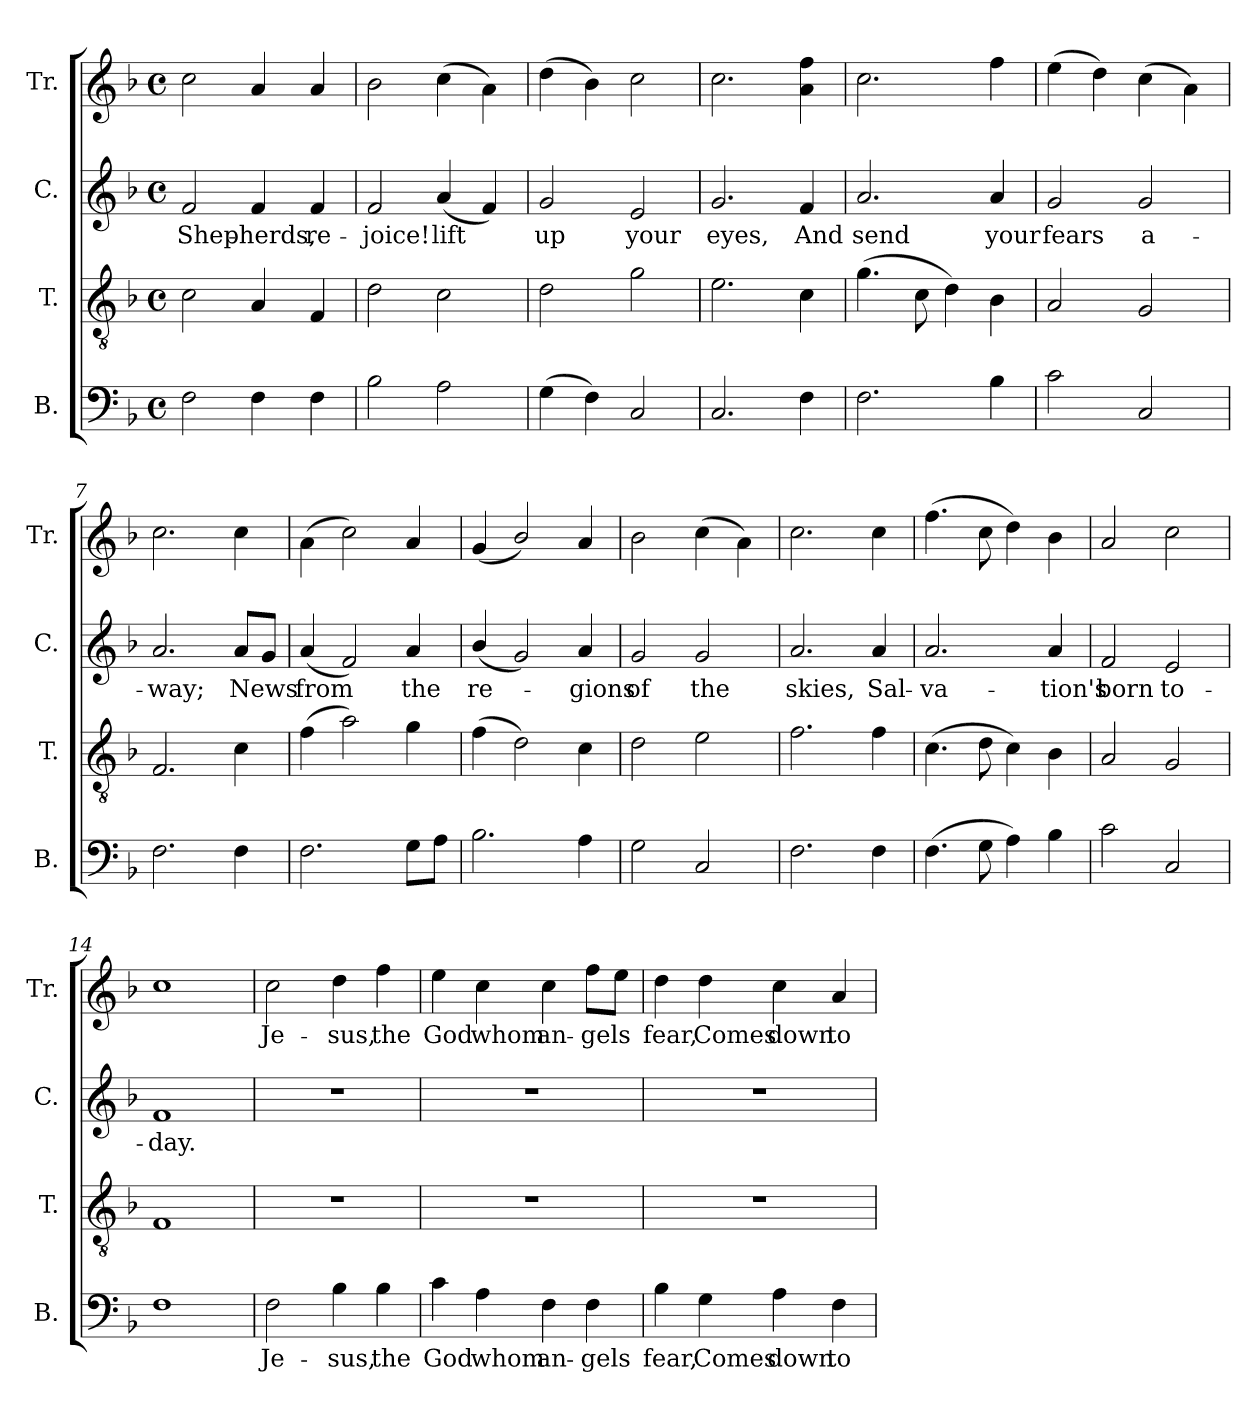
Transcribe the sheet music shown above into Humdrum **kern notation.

**kern	**text	**kern	**kern	**text	**kern	**text
*part4	*part4	*part3	*part2	*part2	*part1	*part1
*staff4	*staff4	*staff3	*staff2	*staff2	*staff1	*staff1
*I"B.	*	*I"T.	*I"C.	*	*I"Tr.	*
*I'B.	*	*I'T.	*I'C.	*	*I'Tr.	*
*clefF4	*	*clefGv2	*clefG2	*	*clefG2	*
*k[b-]	*	*k[b-]	*k[b-]	*	*k[b-]	*
*M4/4	*	*M4/4	*M4/4	*	*M4/4	*
*met(c)	*	*met(c)	*met(c)	*	*met(c)	*
*MM120	*	*MM120	*MM120	*	*MM120	*
=1	=1	=1	=1	=1	=1	=1
!	!	!	!	!LO:LY:b	!	!
2F\	.	2c\	2f/	Shep-	2cc\	.
!	!	!	!	!LO:LY:b	!	!
4F\	.	4A/	4f/	-herds,	4a/	.
!	!	!	!	!LO:LY:b	!	!
4F\	.	4F/	4f/	re-	4a/	.
=2	=2	=2	=2	=2	=2	=2
!	!	!	!	!LO:LY:b	!	!
2B-\	.	2d\	2f/	-joice!	2b-\	.
!	!	!	!	!LO:LY:b	!	!
2A\	.	2c\	(<4a/	lift	(>4cc\	.
.	.	.	4f/)	.	4a\)	.
=3	=3	=3	=3	=3	=3	=3
!	!	!	!	!LO:LY:b	!	!
(>4G\	.	2d\	2g/	up	(>4dd\	.
4F\)	.	.	.	.	4b-\)	.
!	!	!	!	!LO:LY:b	!	!
2C/	.	2g\	2e/	your	2cc\	.
=4	=4	=4	=4	=4	=4	=4
!	!	!	!	!LO:LY:b	!	!
2.C/	.	2.e\	2.g/	eyes,	2.cc\	.
!	!	!	!	!LO:LY:b	!	!
4F\	.	4c\	4f/	And	4a\ 4ff\	.
=5	=5	=5	=5	=5	=5	=5
!	!	!	!	!LO:LY:b	!	!
2.F\	.	(>4.g\	2.a/	send	2.cc\	.
.	.	8c\	.	.	.	.
.	.	4d\)	.	.	.	.
!	!	!	!	!LO:LY:b	!	!
4B-\	.	4B-\	4a/	your	4ff\	.
=6	=6	=6	=6	=6	=6	=6
!	!	!	!	!LO:LY:b	!	!
2c\	.	2A/	2g/	fears	(>4ee\	.
.	.	.	.	.	4dd\)	.
!	!	!	!	!LO:LY:b	!	!
2C/	.	2G/	2g/	a-	(>4cc\	.
.	.	.	.	.	4a\)	.
=7	=7	=7	=7	=7	=7	=7
!	!	!	!	!LO:LY:b	!	!
2.F\	.	2.F/	2.a/	-way;	2.cc\	.
!	!	!	!	!LO:LY:b	!	!
4F\	.	4c\	8a/L	News	4cc\	.
.	.	.	8g/J	.	.	.
=8	=8	=8	=8	=8	=8	=8
!	!	!	!	!LO:LY:b	!	!
2.F\	.	(>4f\	(<4a/	from	(>4a\	.
.	.	2a\)	2f/)	.	2cc\)	.
!	!	!	!	!LO:LY:b	!	!
8G\L	.	4g\	4a/	the	4a/	.
8A\J	.	.	.	.	.	.
=9	=9	=9	=9	=9	=9	=9
!	!	!	!	!LO:LY:b	!	!
2.B-\	.	(>4f\	(<4b-/	re-	(<4g/	.
.	.	2d\)	2g/)	.	2b-/)	.
!	!	!	!	!LO:LY:b	!	!
4A\	.	4c\	4a/	-gions	4a/	.
=10	=10	=10	=10	=10	=10	=10
!	!	!	!	!LO:LY:b	!	!
2G\	.	2d\	2g/	of	2b-\	.
!	!	!	!	!LO:LY:b	!	!
2C/	.	2e\	2g/	the	(>4cc\	.
.	.	.	.	.	4a\)	.
!!LO:LB:g=z
=11	=11	=11	=11	=11	=11	=11
!	!	!	!	!LO:LY:b	!	!
2.F\	.	2.f\	2.a/	skies,	2.cc\	.
!	!	!	!	!LO:LY:b	!	!
4F\	.	4f\	4a/	Sal-	4cc\	.
=12	=12	=12	=12	=12	=12	=12
!	!	!	!	!LO:LY:b	!	!
(>4.F\	.	(>4.c\	2.a/	-va-	(>4.ff\	.
8G\	.	8d\	.	.	8cc\	.
4A\)	.	4c\)	.	.	4dd\)	.
!	!	!	!	!LO:LY:b	!	!
4B-\	.	4B-\	4a/	-tion's	4b-\	.
=13	=13	=13	=13	=13	=13	=13
!	!	!	!	!LO:LY:b	!	!
2c\	.	2A/	2f/	born	2a/	.
!	!	!	!	!LO:LY:b	!	!
2C/	.	2G/	2e/	to-	2cc\	.
=14	=14	=14	=14	=14	=14	=14
!	!	!	!	!LO:LY:b	!	!
1F	.	1F	1f	-day.	1cc	.
=15	=15	=15	=15	=15	=15	=15
!	!LO:LY:b	!	!	!	!	!LO:LY:b
2F\	Je-	1r	1r	.	2cc\	Je-
!	!LO:LY:b	!	!	!	!	!LO:LY:b
4B-\	-sus,	.	.	.	4dd\	-sus,
!	!LO:LY:b	!	!	!	!	!LO:LY:b
4B-\	the	.	.	.	4ff\	the
=16	=16	=16	=16	=16	=16	=16
!	!LO:LY:b	!	!	!	!	!LO:LY:b
4c\	God	1r	1r	.	4ee\	God
!	!LO:LY:b	!	!	!	!	!LO:LY:b
4A\	whom	.	.	.	4cc\	whom
!	!LO:LY:b	!	!	!	!	!LO:LY:b
4F\	an-	.	.	.	4cc\	an-
!	!LO:LY:b	!	!	!	!	!LO:LY:b
4F\	-gels	.	.	.	8ff\L	-gels
.	.	.	.	.	8ee\J	.
=17	=17	=17	=17	=17	=17	=17
!	!LO:LY:b	!	!	!	!	!LO:LY:b
4B-\	fear,	1r	1r	.	4dd\	fear,
!	!LO:LY:b	!	!	!	!	!LO:LY:b
4G\	Comes	.	.	.	4dd\	Comes
!	!LO:LY:b	!	!	!	!	!LO:LY:b
4A\	down	.	.	.	4cc\	down
!	!LO:LY:b	!	!	!	!	!LO:LY:b
4F\	to	.	.	.	4a/	to
=	=	=	=	=	=	=
*-	*-	*-	*-	*-	*-	*-
